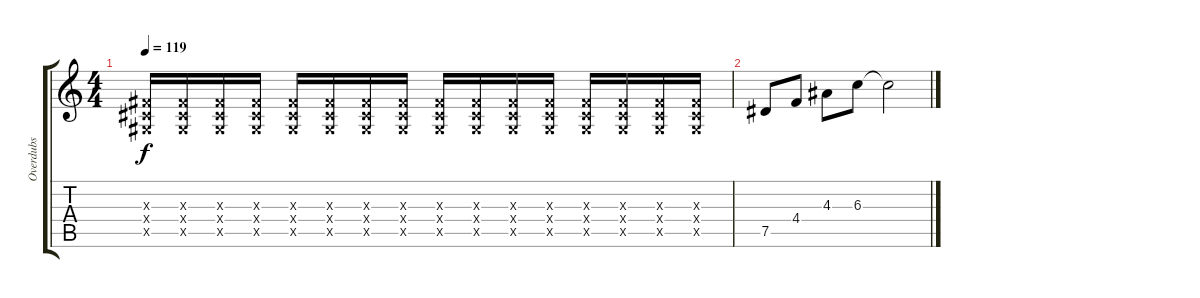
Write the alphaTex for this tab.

\track ("Overdubs" "Overdubs") {instrument overdrivenguitar}
\staff {score tabs}
\tuning (Eb4 Bb3 Gb3 Db3 Ab2 Eb2) {hide}
\ts (4 4)
\tempo 119
\clef g2
\ks c
(0.3{x} 0.4{x} 0.5{x}).16{dy f} (0.3{x} 0.4{x} 0.5{x}).16 (0.3{x} 0.4{x} 0.5{x}).16 (0.3{x} 0.4{x} 0.5{x}).16 (0.3{x} 0.4{x} 0.5{x}).16 (0.3{x} 0.4{x} 0.5{x}).16 (0.3{x} 0.4{x} 0.5{x}).16 (0.3{x} 0.4{x} 0.5{x}).16 (0.3{x} 0.4{x} 0.5{x}).16 (0.3{x} 0.4{x} 0.5{x}).16 (0.3{x} 0.4{x} 0.5{x}).16 (0.3{x} 0.4{x} 0.5{x}).16 (0.3{x} 0.4{x} 0.5{x}).16 (0.3{x} 0.4{x} 0.5{x}).16 (0.3{x} 0.4{x} 0.5{x}).16 (0.3{x} 0.4{x} 0.5{x}).16 |
7.5.8{volume 9} 4.4.8 4.3.8 6.3.8 6.3{t}.2{volume 5}
